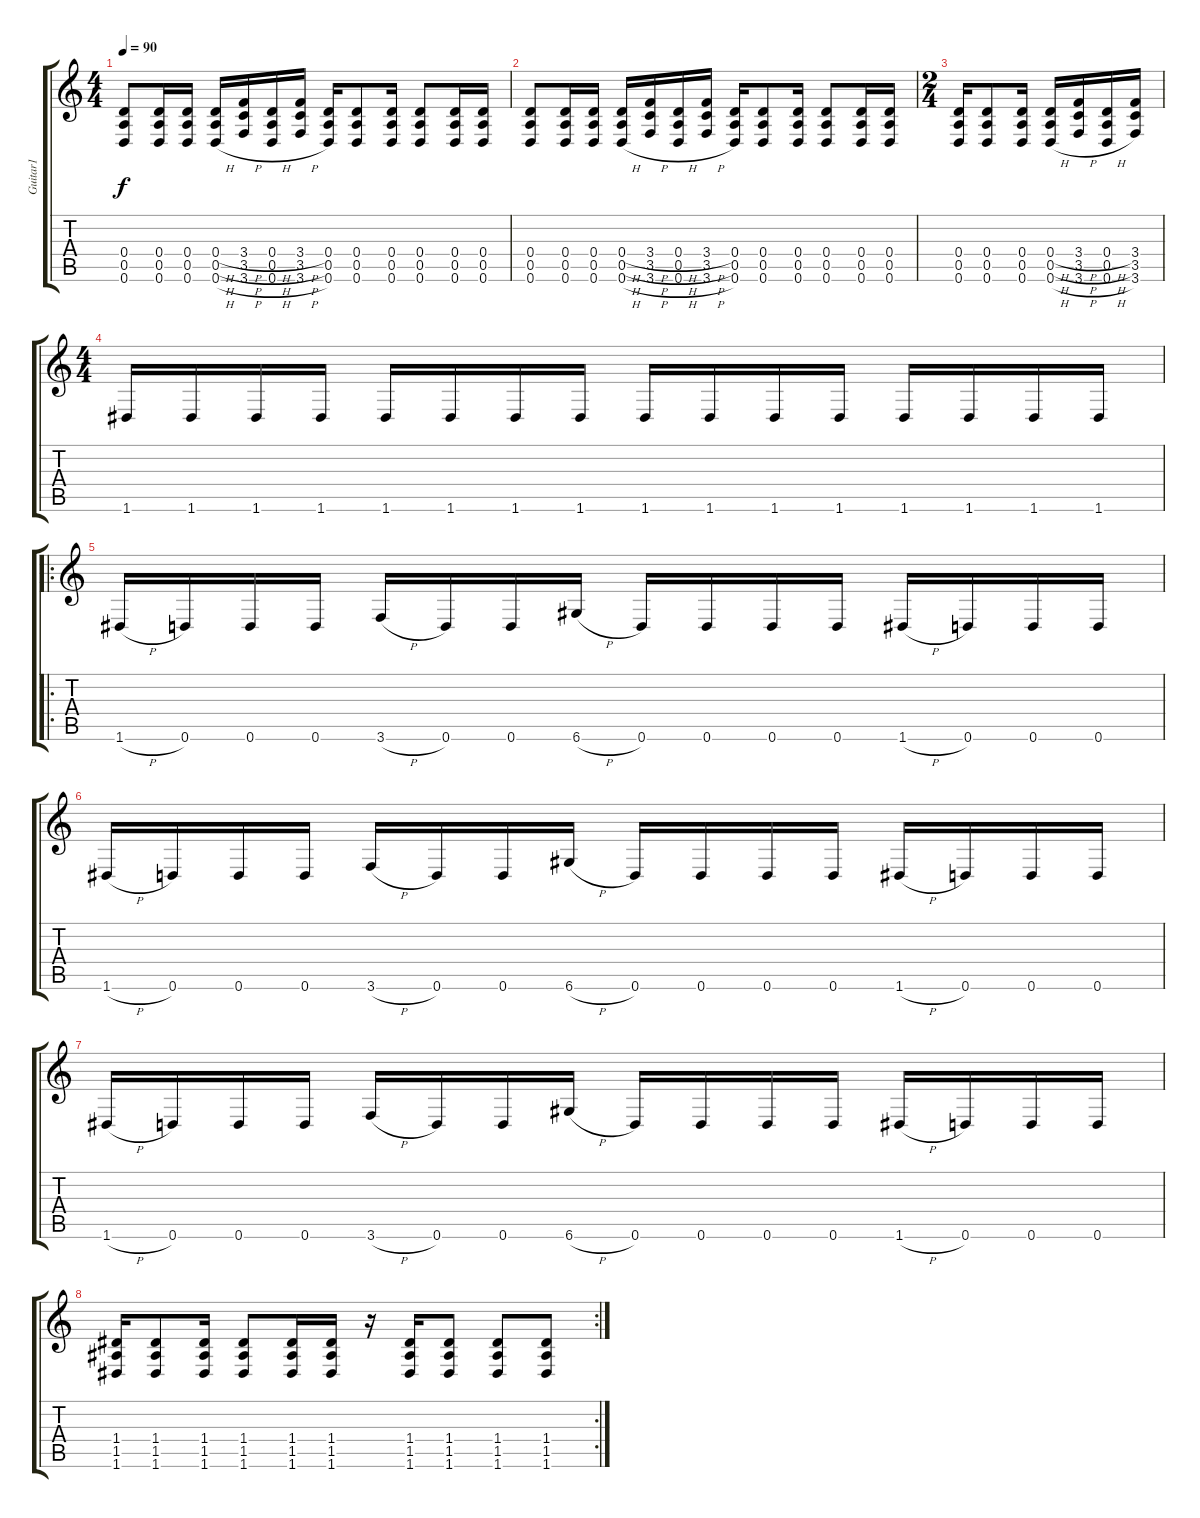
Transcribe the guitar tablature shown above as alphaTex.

\track ("Guitar1" "Guitar1") {instrument overdrivenguitar}
\staff {score tabs}
\tuning (E4 B3 G3 D3 A2 D2) {hide}
\ts (4 4)
\tempo 90
\clef g2
\ks c
(0.4 0.5 0.6).8{dy f} (0.4 0.5 0.6).16 (0.4 0.5 0.6).16 (0.4{h} 0.5{h} 0.6{h}).16 (3.4{h} 3.5{h} 3.6{h}).16 (0.4{h} 0.5{h} 0.6{h}).16 (3.4{h} 3.5{h} 3.6{h}).16 (0.4 0.5 0.6).16 (0.4 0.5 0.6).8 (0.4 0.5 0.6).16 (0.4 0.5 0.6).8 (0.4 0.5 0.6).16 (0.4 0.5 0.6).16 |
(0.4 0.5 0.6).8 (0.4 0.5 0.6).16 (0.4 0.5 0.6).16 (0.4{h} 0.5{h} 0.6{h}).16 (3.4{h} 3.5{h} 3.6{h}).16 (0.4{h} 0.5{h} 0.6{h}).16 (3.4{h} 3.5{h} 3.6{h}).16 (0.4 0.5 0.6).16 (0.4 0.5 0.6).8 (0.4 0.5 0.6).16 (0.4 0.5 0.6).8 (0.4 0.5 0.6).16 (0.4 0.5 0.6).16 |
\ts (2 4)
(0.4 0.5 0.6).16 (0.4 0.5 0.6).8 (0.4 0.5 0.6).16 (0.4{h} 0.5{h} 0.6{h}).16 (3.4{h} 3.5{h} 3.6{h}).16 (0.4{h} 0.5{h} 0.6{h}).16 (3.4 3.5 3.6).16 |
\ts (4 4)
1.6.16 1.6.16 1.6.16 1.6.16 1.6.16 1.6.16 1.6.16 1.6.16 1.6.16 1.6.16 1.6.16 1.6.16 1.6.16 1.6.16 1.6.16 1.6.16 |
\ro
1.6{h}.16 0.6.16 0.6.16 0.6.16 3.6{h}.16 0.6.16 0.6.16 6.6{h}.16 0.6.16 0.6.16 0.6.16 0.6.16 1.6{h}.16 0.6.16 0.6.16 0.6.16 |
1.6{h}.16 0.6.16 0.6.16 0.6.16 3.6{h}.16 0.6.16 0.6.16 6.6{h}.16 0.6.16 0.6.16 0.6.16 0.6.16 1.6{h}.16 0.6.16 0.6.16 0.6.16 |
1.6{h}.16 0.6.16 0.6.16 0.6.16 3.6{h}.16 0.6.16 0.6.16 6.6{h}.16 0.6.16 0.6.16 0.6.16 0.6.16 1.6{h}.16 0.6.16 0.6.16 0.6.16 |
\rc 2
(1.4 1.5 1.6).16 (1.4 1.5 1.6).8 (1.4 1.5 1.6).16 (1.4 1.5 1.6).8 (1.4 1.5 1.6).16 (1.4 1.5 1.6).16 r.16 (1.4 1.5 1.6).16 (1.4 1.5 1.6).8 (1.4 1.5 1.6).8 (1.4 1.5 1.6).8
